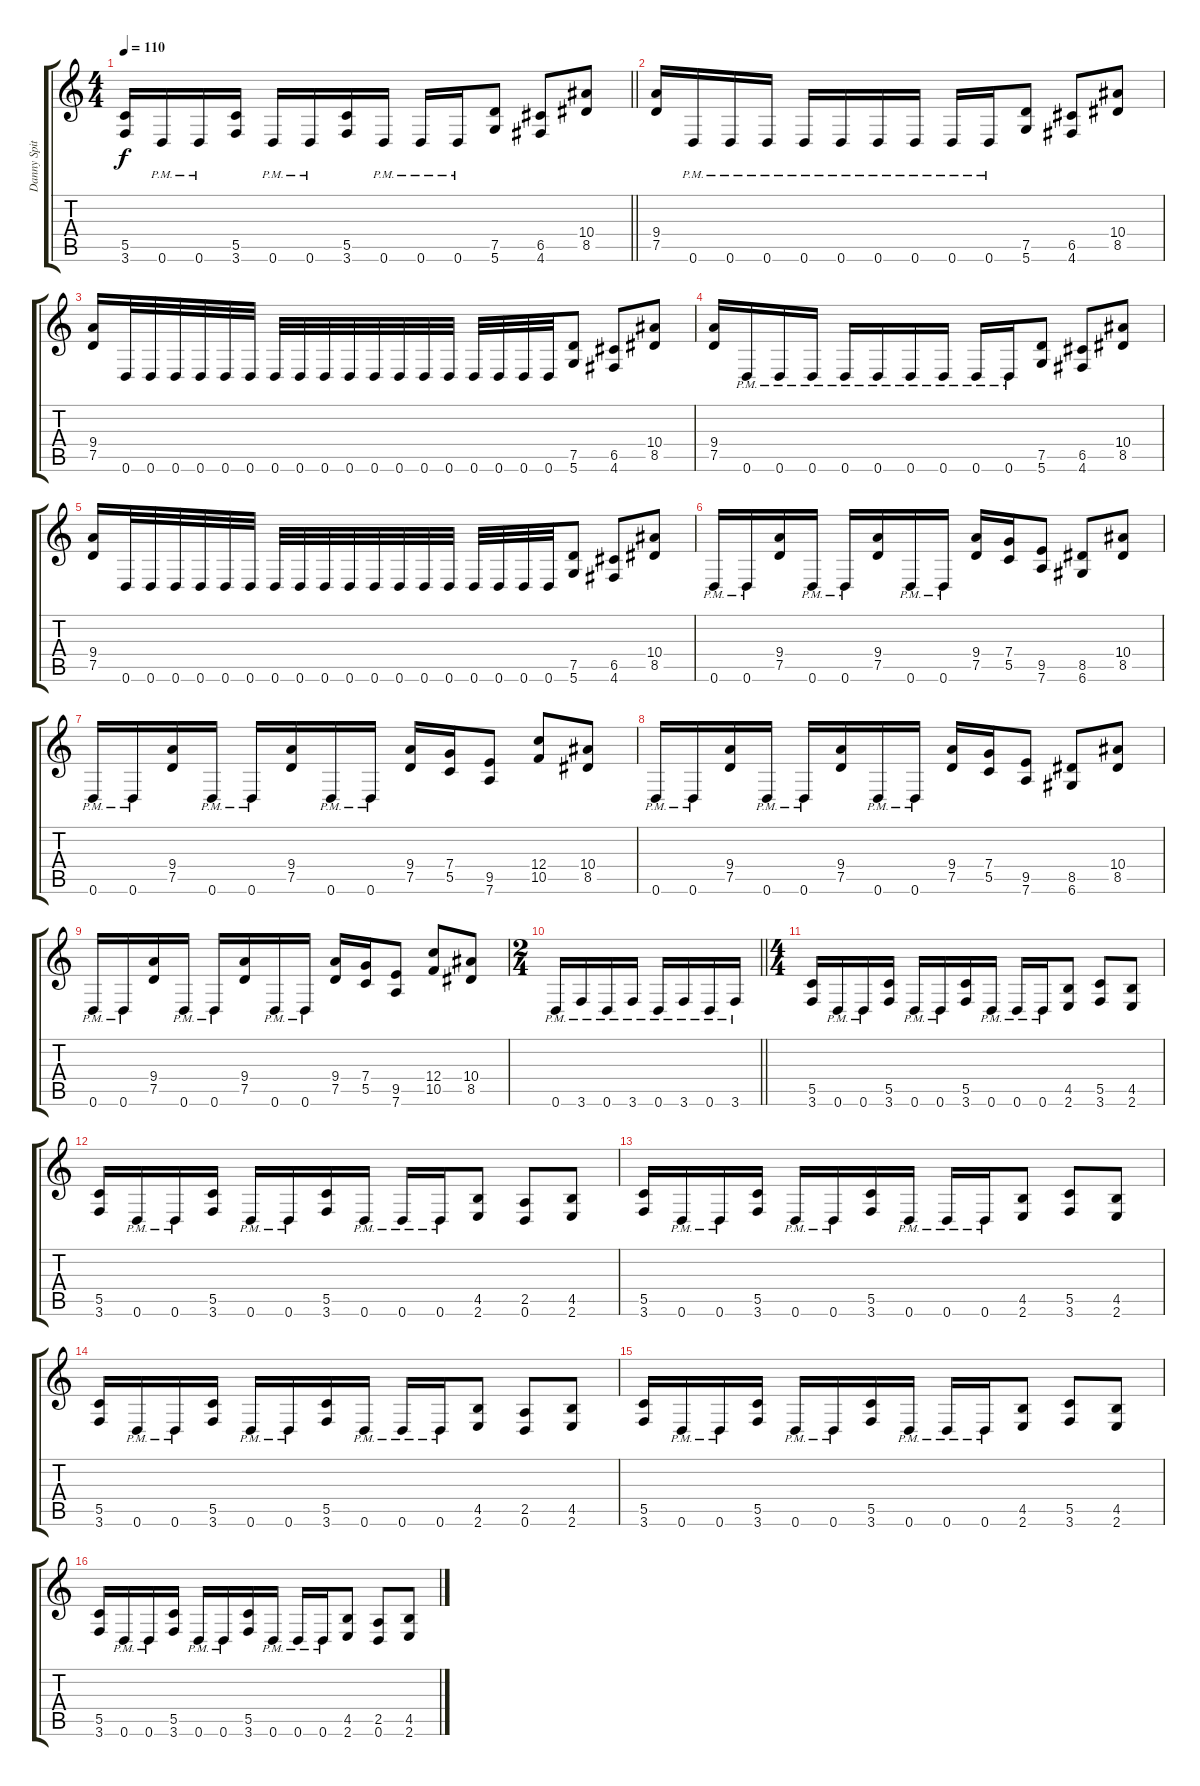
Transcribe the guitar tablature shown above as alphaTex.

\track ("Danny Spitz" "Danny Spit") {instrument distortionguitar}
\staff {score tabs}
\tuning (D4 A3 F3 C3 G2 D2) {hide}
\ts (4 4)
\tempo 110
\clef g2
\barLineRight lightlight
\ks c
(5.5 3.6).16{dy f} 0.6{pm}.16 0.6{pm}.16 (5.5 3.6).16 0.6{pm}.16 0.6{pm}.16 (5.5 3.6).16 0.6{pm}.16 0.6{pm}.16 0.6{pm}.16 (7.5 5.6).8 (6.5 4.6).8 (10.4 8.5).8 |
(9.4 7.5).16 0.6{pm}.16 0.6{pm}.16 0.6{pm}.16 0.6{pm}.16 0.6{pm}.16 0.6{pm}.16 0.6{pm}.16 0.6{pm}.16 0.6{pm}.16 (7.5 5.6).8 (6.5 4.6).8 (10.4 8.5).8 |
(9.4 7.5).16 0.6.32 0.6.32 0.6.32 0.6.32 0.6.32 0.6.32 0.6.32 0.6.32 0.6.32 0.6.32 0.6.32 0.6.32 0.6.32 0.6.32 0.6.32 0.6.32 0.6.32 0.6.32 (7.5 5.6).8 (6.5 4.6).8 (10.4 8.5).8 |
(9.4 7.5).16 0.6{pm}.16 0.6{pm}.16 0.6{pm}.16 0.6{pm}.16 0.6{pm}.16 0.6{pm}.16 0.6{pm}.16 0.6{pm}.16 0.6{pm}.16 (7.5 5.6).8 (6.5 4.6).8 (10.4 8.5).8 |
(9.4 7.5).16 0.6.32 0.6.32 0.6.32 0.6.32 0.6.32 0.6.32 0.6.32 0.6.32 0.6.32 0.6.32 0.6.32 0.6.32 0.6.32 0.6.32 0.6.32 0.6.32 0.6.32 0.6.32 (7.5 5.6).8 (6.5 4.6).8 (10.4 8.5).8 |
0.6{pm}.16 0.6{pm}.16 (9.4 7.5).16 0.6{pm}.16 0.6{pm}.16 (9.4 7.5).16 0.6{pm}.16 0.6{pm}.16 (9.4 7.5).16 (7.4 5.5).16 (9.5 7.6).8 (8.5 6.6).8 (10.4 8.5).8 |
0.6{pm}.16 0.6{pm}.16 (9.4 7.5).16 0.6{pm}.16 0.6{pm}.16 (9.4 7.5).16 0.6{pm}.16 0.6{pm}.16 (9.4 7.5).16 (7.4 5.5).16 (9.5 7.6).8 (12.4 10.5).8 (10.4 8.5).8 |
0.6{pm}.16 0.6{pm}.16 (9.4 7.5).16 0.6{pm}.16 0.6{pm}.16 (9.4 7.5).16 0.6{pm}.16 0.6{pm}.16 (9.4 7.5).16 (7.4 5.5).16 (9.5 7.6).8 (8.5 6.6).8 (10.4 8.5).8 |
0.6{pm}.16 0.6{pm}.16 (9.4 7.5).16 0.6{pm}.16 0.6{pm}.16 (9.4 7.5).16 0.6{pm}.16 0.6{pm}.16 (9.4 7.5).16 (7.4 5.5).16 (9.5 7.6).8 (12.4 10.5).8 (10.4 8.5).8 |
\ts (2 4)
\barLineRight lightlight
0.6{pm}.16 3.6{pm}.16 0.6{pm}.16 3.6{pm}.16 0.6{pm}.16 3.6{pm}.16 0.6{pm}.16 3.6{pm}.16 |
\ts (4 4)
(5.5 3.6).16 0.6{pm}.16 0.6{pm}.16 (5.5 3.6).16 0.6{pm}.16 0.6{pm}.16 (5.5 3.6).16 0.6{pm}.16 0.6{pm}.16 0.6{pm}.16 (4.5 2.6).8 (5.5 3.6).8 (4.5 2.6).8 |
(5.5 3.6).16 0.6{pm}.16 0.6{pm}.16 (5.5 3.6).16 0.6{pm}.16 0.6{pm}.16 (5.5 3.6).16 0.6{pm}.16 0.6{pm}.16 0.6{pm}.16 (4.5 2.6).8 (2.5 0.6).8 (4.5 2.6).8 |
(5.5 3.6).16 0.6{pm}.16 0.6{pm}.16 (5.5 3.6).16 0.6{pm}.16 0.6{pm}.16 (5.5 3.6).16 0.6{pm}.16 0.6{pm}.16 0.6{pm}.16 (4.5 2.6).8 (5.5 3.6).8 (4.5 2.6).8 |
(5.5 3.6).16 0.6{pm}.16 0.6{pm}.16 (5.5 3.6).16 0.6{pm}.16 0.6{pm}.16 (5.5 3.6).16 0.6{pm}.16 0.6{pm}.16 0.6{pm}.16 (4.5 2.6).8 (2.5 0.6).8 (4.5 2.6).8 |
(5.5 3.6).16 0.6{pm}.16 0.6{pm}.16 (5.5 3.6).16 0.6{pm}.16 0.6{pm}.16 (5.5 3.6).16 0.6{pm}.16 0.6{pm}.16 0.6{pm}.16 (4.5 2.6).8 (5.5 3.6).8 (4.5 2.6).8 |
(5.5 3.6).16 0.6{pm}.16 0.6{pm}.16 (5.5 3.6).16 0.6{pm}.16 0.6{pm}.16 (5.5 3.6).16 0.6{pm}.16 0.6{pm}.16 0.6{pm}.16 (4.5 2.6).8 (2.5 0.6).8 (4.5 2.6).8
